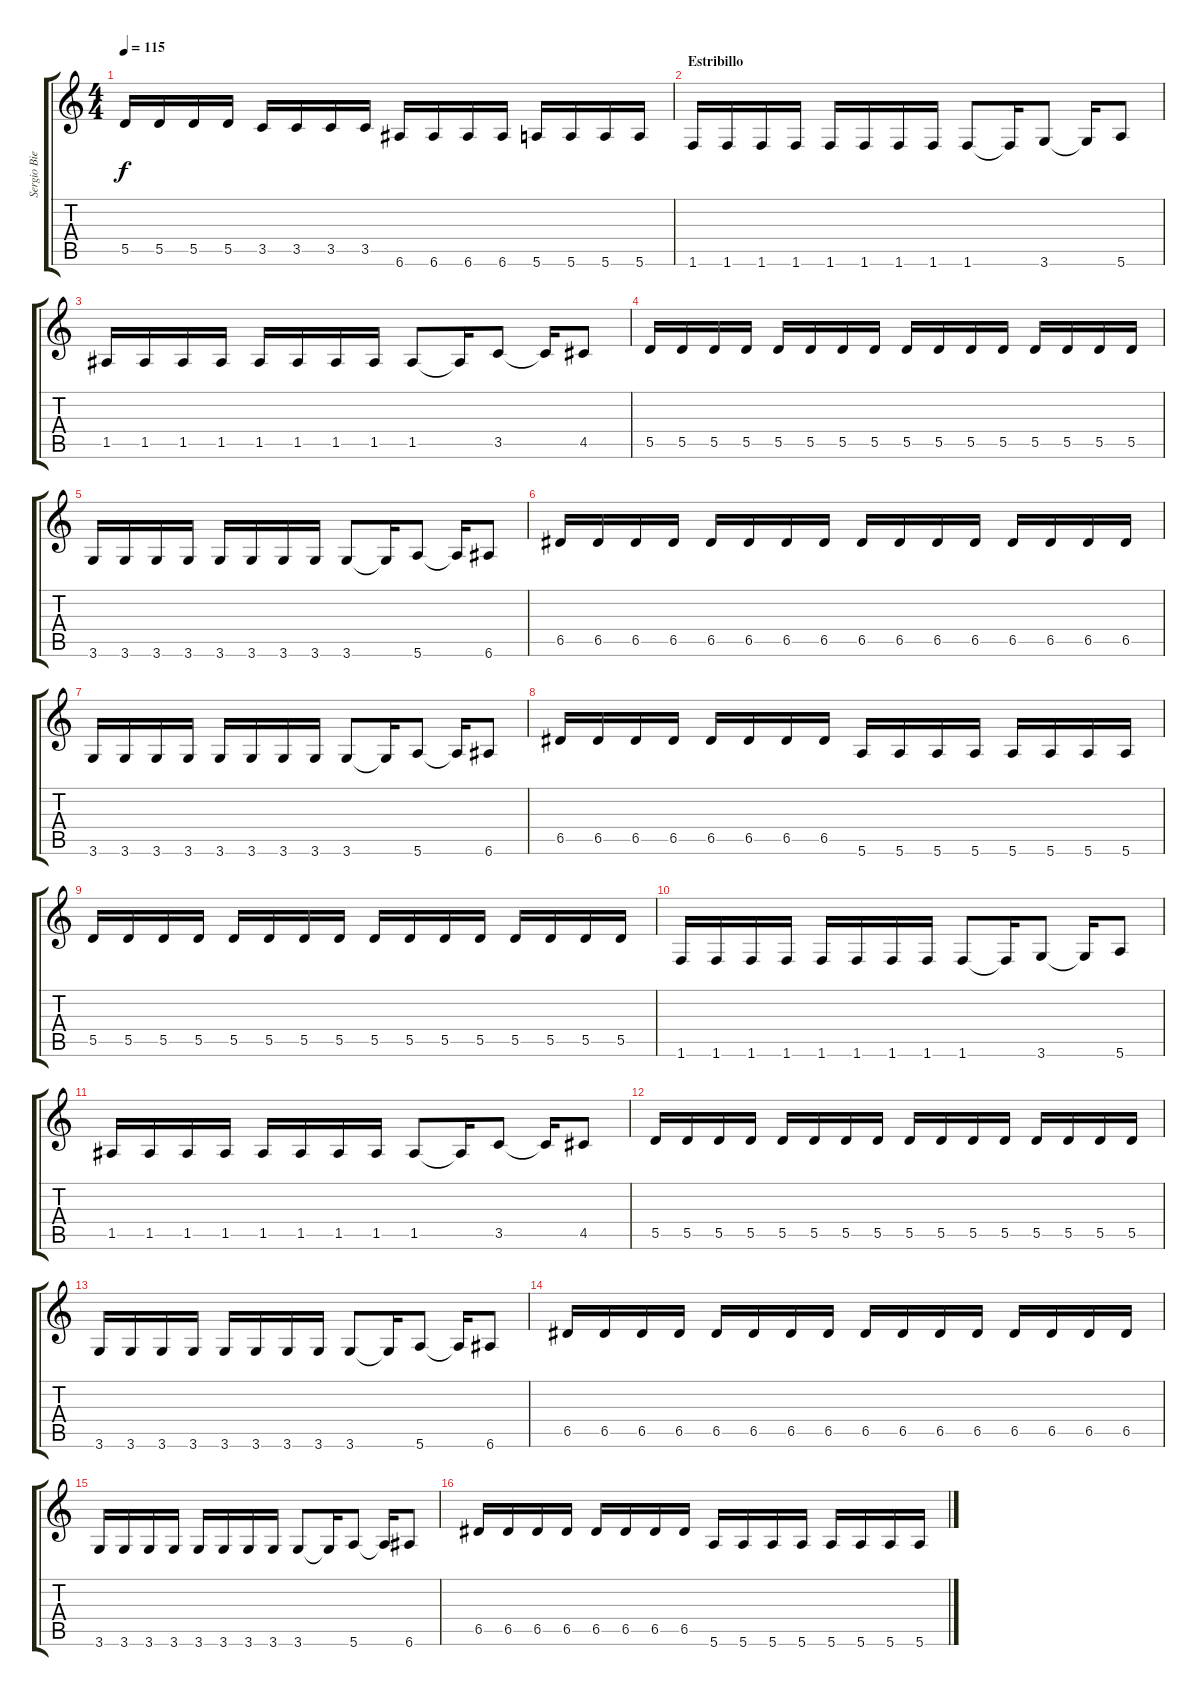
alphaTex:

\track ("Sergio Bierdichevsky" "Sergio Bie") {instrument distortionguitar}
\staff {score tabs}
\tuning (E4 B3 G3 D3 A2 E2) {hide}
\ts (4 4)
\tempo 115
\clef g2
\ks c
5.5.16{dy f} 5.5.16 5.5.16 5.5.16 3.5.16 3.5.16 3.5.16 3.5.16 6.6.16 6.6.16 6.6.16 6.6.16 5.6.16 5.6.16 5.6.16 5.6.16 |
\section ("" "Estribillo")
1.6.16 1.6.16 1.6.16 1.6.16 1.6.16 1.6.16 1.6.16 1.6.16 1.6.8 1.6{t}.16 3.6.8 3.6{t}.16 5.6.8 |
1.5.16 1.5.16 1.5.16 1.5.16 1.5.16 1.5.16 1.5.16 1.5.16 1.5.8 1.5{t}.16 3.5.8 3.5{t}.16 4.5.8 |
5.5.16 5.5.16 5.5.16 5.5.16 5.5.16 5.5.16 5.5.16 5.5.16 5.5.16 5.5.16 5.5.16 5.5.16 5.5.16 5.5.16 5.5.16 5.5.16 |
3.6.16 3.6.16 3.6.16 3.6.16 3.6.16 3.6.16 3.6.16 3.6.16 3.6.8 3.6{t}.16 5.6.8 5.6{t}.16 6.6.8 |
6.5.16 6.5.16 6.5.16 6.5.16 6.5.16 6.5.16 6.5.16 6.5.16 6.5.16 6.5.16 6.5.16 6.5.16 6.5.16 6.5.16 6.5.16 6.5.16 |
3.6.16 3.6.16 3.6.16 3.6.16 3.6.16 3.6.16 3.6.16 3.6.16 3.6.8 3.6{t}.16 5.6.8 5.6{t}.16 6.6.8 |
6.5.16 6.5.16 6.5.16 6.5.16 6.5.16 6.5.16 6.5.16 6.5.16 5.6.16 5.6.16 5.6.16 5.6.16 5.6.16 5.6.16 5.6.16 5.6.16 |
5.5.16 5.5.16 5.5.16 5.5.16 5.5.16 5.5.16 5.5.16 5.5.16 5.5.16 5.5.16 5.5.16 5.5.16 5.5.16 5.5.16 5.5.16 5.5.16 |
1.6.16 1.6.16 1.6.16 1.6.16 1.6.16 1.6.16 1.6.16 1.6.16 1.6.8 1.6{t}.16 3.6.8 3.6{t}.16 5.6.8 |
1.5.16 1.5.16 1.5.16 1.5.16 1.5.16 1.5.16 1.5.16 1.5.16 1.5.8 1.5{t}.16 3.5.8 3.5{t}.16 4.5.8 |
5.5.16 5.5.16 5.5.16 5.5.16 5.5.16 5.5.16 5.5.16 5.5.16 5.5.16 5.5.16 5.5.16 5.5.16 5.5.16 5.5.16 5.5.16 5.5.16 |
3.6.16 3.6.16 3.6.16 3.6.16 3.6.16 3.6.16 3.6.16 3.6.16 3.6.8 3.6{t}.16 5.6.8 5.6{t}.16 6.6.8 |
6.5.16 6.5.16 6.5.16 6.5.16 6.5.16 6.5.16 6.5.16 6.5.16 6.5.16 6.5.16 6.5.16 6.5.16 6.5.16 6.5.16 6.5.16 6.5.16 |
3.6.16 3.6.16 3.6.16 3.6.16 3.6.16 3.6.16 3.6.16 3.6.16 3.6.8 3.6{t}.16 5.6.8 5.6{t}.16 6.6.8 |
6.5.16 6.5.16 6.5.16 6.5.16 6.5.16 6.5.16 6.5.16 6.5.16 5.6.16 5.6.16 5.6.16 5.6.16 5.6.16 5.6.16 5.6.16 5.6.16
